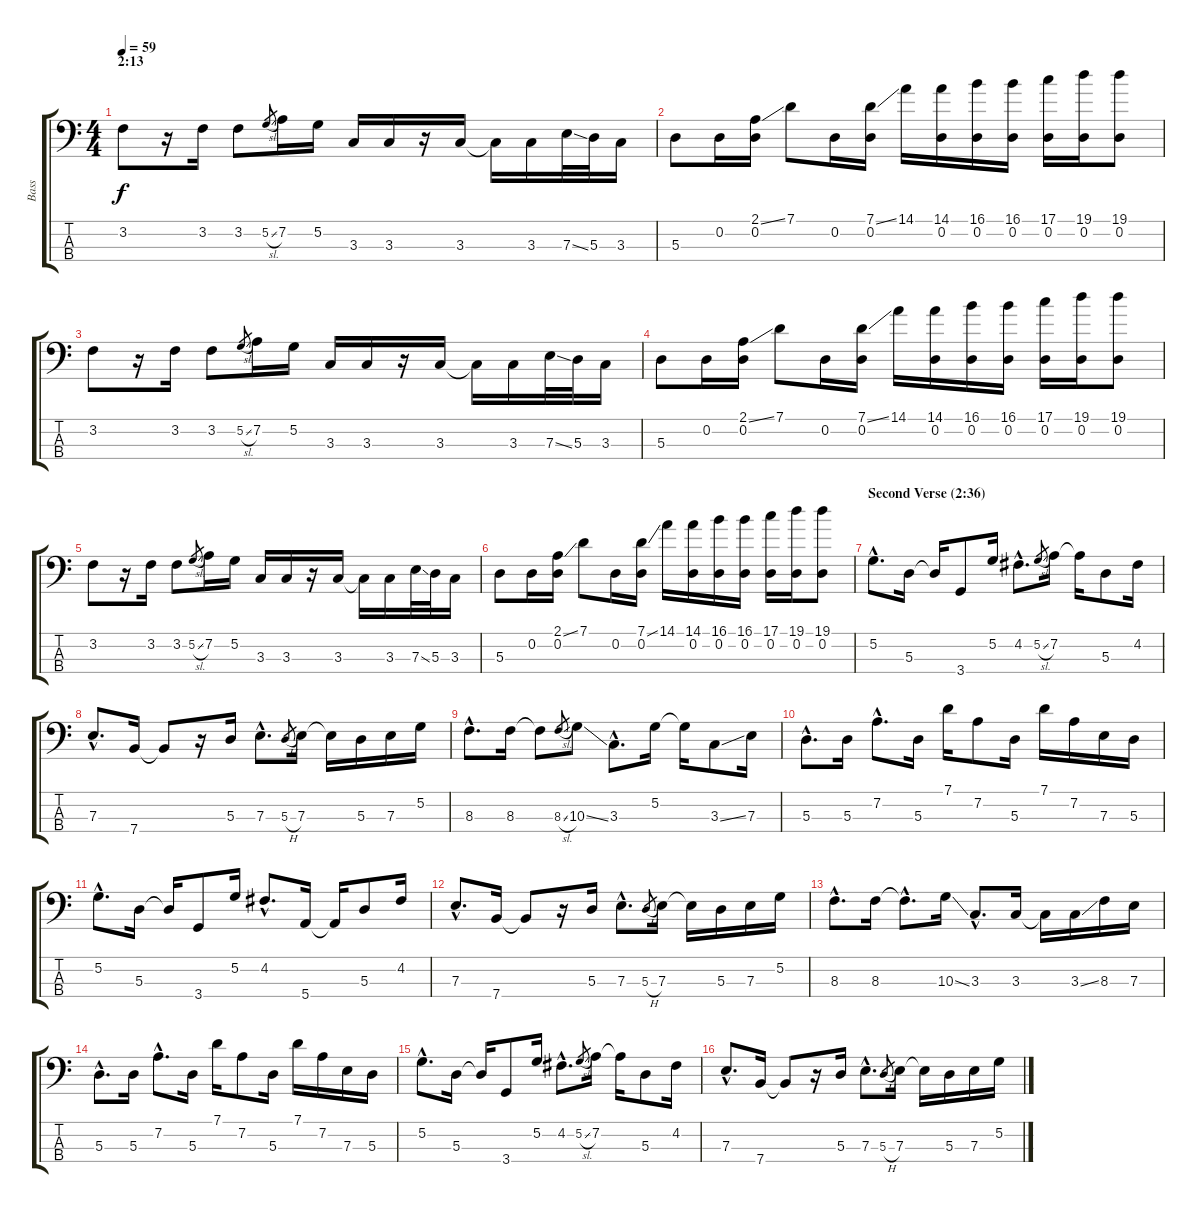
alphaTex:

\track ("Bass" "Bass") {instrument electricbassfinger}
\staff {score tabs}
\tuning (G2 D2 A1 E1) {hide}
\ts (4 4)
\section ("" "2:13")
\tempo 59
\clef f4
\ks c
3.2.8{dy f} r.16 3.2.16 3.2.8 5.2{sl}.8{gr} 7.2.16 5.2.16 3.3.16 3.3.16 r.16 3.3.16 3.3{t}.16 3.3.16 7.3{ss}.32 5.3.32 3.3.16 |
5.3.8 0.2.16 (2.1{ss} 0.2).16 7.1.8 0.2.16 (7.1{ss} 0.2).16 14.1.16 (14.1 0.2).16 (16.1 0.2).16 (16.1 0.2).16 (17.1 0.2).16 (19.1 0.2).16 (19.1 0.2).8 |
3.2.8 r.16 3.2.16 3.2.8 5.2{sl}.8{gr} 7.2.16 5.2.16 3.3.16 3.3.16 r.16 3.3.16 3.3{t}.16 3.3.16 7.3{ss}.32 5.3.32 3.3.16 |
5.3.8 0.2.16 (2.1{ss} 0.2).16 7.1.8 0.2.16 (7.1{ss} 0.2).16 14.1.16 (14.1 0.2).16 (16.1 0.2).16 (16.1 0.2).16 (17.1 0.2).16 (19.1 0.2).16 (19.1 0.2).8 |
3.2.8 r.16 3.2.16 3.2.8 5.2{sl}.8{gr} 7.2.16 5.2.16 3.3.16 3.3.16 r.16 3.3.16 3.3{t}.16 3.3.16 7.3{ss}.32 5.3.32 3.3.16 |
5.3.8 0.2.16 (2.1{ss} 0.2).16 7.1.8 0.2.16 (7.1{ss} 0.2).16 14.1.16 (14.1 0.2).16 (16.1 0.2).16 (16.1 0.2).16 (17.1 0.2).16 (19.1 0.2).16 (19.1 0.2).8 |
\section ("" "Second Verse (2:36)")
5.2{hac}.8{d} 5.3.16 5.3{t}.16 3.4.8 5.2.16 4.2{hac}.8{d} 5.2{sl}.8{gr} 7.2.16 7.2{t}.16 5.3.8 4.2.16 |
7.3{hac}.8{d} 7.4.16 7.4{t}.8 r.16 5.3.16 7.3{hac}.8{d} 5.3{h}.8{gr} 7.3.16 7.3{t}.16 5.3.16 7.3.16 5.2.16 |
8.3{hac}.8{d} 8.3.16 8.3{t}.8 8.3{sl}.8{gr} 10.3{ss}.8 3.3{hac}.8{d} 5.2.16 5.2{t}.16 3.3{ss}.8 7.3.16 |
5.3{hac}.8{d} 5.3.16 7.2{hac}.8{d} 5.3.16 7.1.16 7.2.8 5.3.16 7.1.16 7.2.16 7.3.16 5.3.16 |
5.2{hac}.8{d} 5.3.16 5.3{t}.16 3.4.8 5.2.16 4.2{hac}.8{d} 5.4.16 5.4{t}.16 5.3.8 4.2.16 |
7.3{hac}.8{d} 7.4.16 7.4{t}.8 r.16 5.3.16 7.3{hac}.8{d} 5.3{h}.8{gr} 7.3.16 7.3{t}.16 5.3.16 7.3.16 5.2.16 |
8.3{hac}.8{d} 8.3.16 8.3{hac t}.8{d} 10.3{ss}.16 3.3{hac}.8{d} 3.3.16 3.3{t}.16 3.3{ss}.16 8.3.16 7.3.16 |
5.3{hac}.8{d} 5.3.16 7.2{hac}.8{d} 5.3.16 7.1.16 7.2.8 5.3.16 7.1.16 7.2.16 7.3.16 5.3.16 |
5.2{hac}.8{d} 5.3.16 5.3{t}.16 3.4.8 5.2.16 4.2{hac}.8{d} 5.2{sl}.8{gr} 7.2.16 7.2{t}.16 5.3.8 4.2.16 |
7.3{hac}.8{d} 7.4.16 7.4{t}.8 r.16 5.3.16 7.3{hac}.8{d} 5.3{h}.8{gr} 7.3.16 7.3{t}.16 5.3.16 7.3.16 5.2.16
